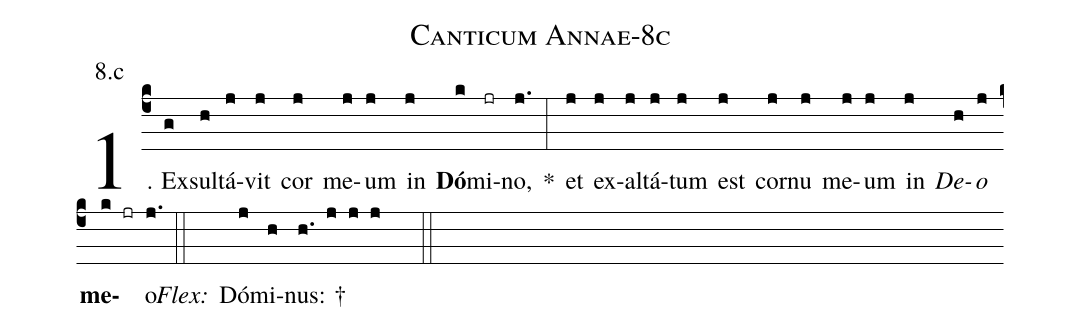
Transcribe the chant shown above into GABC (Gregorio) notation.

name: Canticum Annae-8c;
annotation: 8.c;
%%
(c4)1. Ex(g)sul(h)tá(j)vit(j) cor(j) me(j)um(j) in(j) <b>Dó</b>(k)mi(jr)no,(j.) *(:) et(j) ex(j)al(j)tá(j)tum(j) est(j) cor(j)nu(j) me(j)um(j) in(j) <i>De</i>(h)<i>o</i>(j) <b>me</b>(k jr)o.(j.) (::)
<i>Flex:</i>()  Dó(j)mi(h)nus: †(h. j j j  ::)
